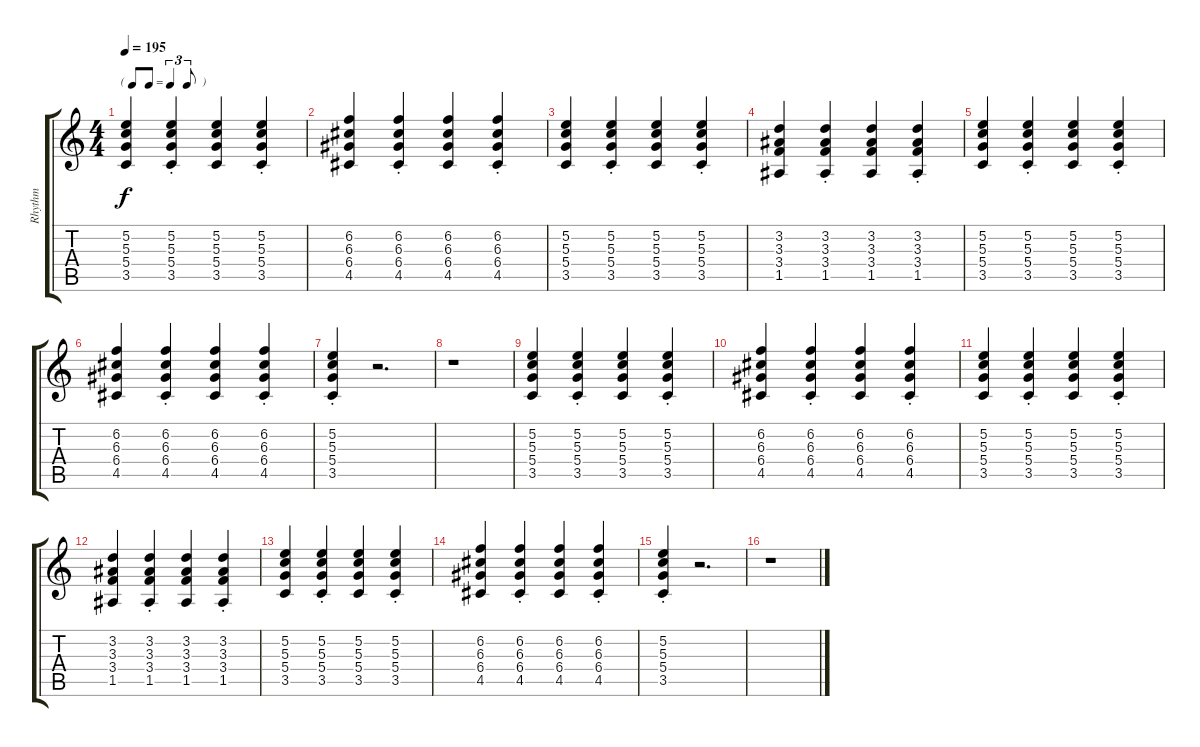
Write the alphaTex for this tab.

\track ("Rhythm" "Rhythm") {instrument acousticguitarsteel}
\staff {score tabs}
\tuning (E4 B3 G3 D3 A2 E2) {hide}
\ts (4 4)
\tf triplet8th
\tempo 195
\clef g2
\ks c
(5.2 5.3 5.4 3.5).4{dy f} (5.2{st} 5.3{st} 5.4{st} 3.5{st}).4 (5.2 5.3 5.4 3.5).4 (5.2{st} 5.3{st} 5.4{st} 3.5{st}).4 |
(6.2 6.3 6.4 4.5).4 (6.2{st} 6.3{st} 6.4{st} 4.5{st}).4 (6.2 6.3 6.4 4.5).4 (6.2{st} 6.3{st} 6.4{st} 4.5{st}).4 |
(5.2 5.3 5.4 3.5).4 (5.2{st} 5.3{st} 5.4{st} 3.5{st}).4 (5.2 5.3 5.4 3.5).4 (5.2{st} 5.3{st} 5.4{st} 3.5{st}).4 |
(3.2 3.3 3.4 1.5).4 (3.2{st} 3.3{st} 3.4{st} 1.5{st}).4 (3.2 3.3 3.4 1.5).4 (3.2{st} 3.3{st} 3.4{st} 1.5{st}).4 |
(5.2 5.3 5.4 3.5).4 (5.2{st} 5.3{st} 5.4{st} 3.5{st}).4 (5.2 5.3 5.4 3.5).4 (5.2{st} 5.3{st} 5.4{st} 3.5{st}).4 |
(6.2 6.3 6.4 4.5).4 (6.2{st} 6.3{st} 6.4{st} 4.5{st}).4 (6.2 6.3 6.4 4.5).4 (6.2{st} 6.3{st} 6.4{st} 4.5{st}).4 |
(5.2{st} 5.3{st} 5.4{st} 3.5{st}).4 r.2{d} |
r.1 |
(5.2 5.3 5.4 3.5).4 (5.2{st} 5.3{st} 5.4{st} 3.5{st}).4 (5.2 5.3 5.4 3.5).4 (5.2{st} 5.3{st} 5.4{st} 3.5{st}).4 |
(6.2 6.3 6.4 4.5).4 (6.2{st} 6.3{st} 6.4{st} 4.5{st}).4 (6.2 6.3 6.4 4.5).4 (6.2{st} 6.3{st} 6.4{st} 4.5{st}).4 |
(5.2 5.3 5.4 3.5).4 (5.2{st} 5.3{st} 5.4{st} 3.5{st}).4 (5.2 5.3 5.4 3.5).4 (5.2{st} 5.3{st} 5.4{st} 3.5{st}).4 |
(3.2 3.3 3.4 1.5).4 (3.2{st} 3.3{st} 3.4{st} 1.5{st}).4 (3.2 3.3 3.4 1.5).4 (3.2{st} 3.3{st} 3.4{st} 1.5{st}).4 |
(5.2 5.3 5.4 3.5).4 (5.2{st} 5.3{st} 5.4{st} 3.5{st}).4 (5.2 5.3 5.4 3.5).4 (5.2{st} 5.3{st} 5.4{st} 3.5{st}).4 |
(6.2 6.3 6.4 4.5).4 (6.2{st} 6.3{st} 6.4{st} 4.5{st}).4 (6.2 6.3 6.4 4.5).4 (6.2{st} 6.3{st} 6.4{st} 4.5{st}).4 |
(5.2{st} 5.3{st} 5.4{st} 3.5{st}).4 r.2{d} |
r.1
